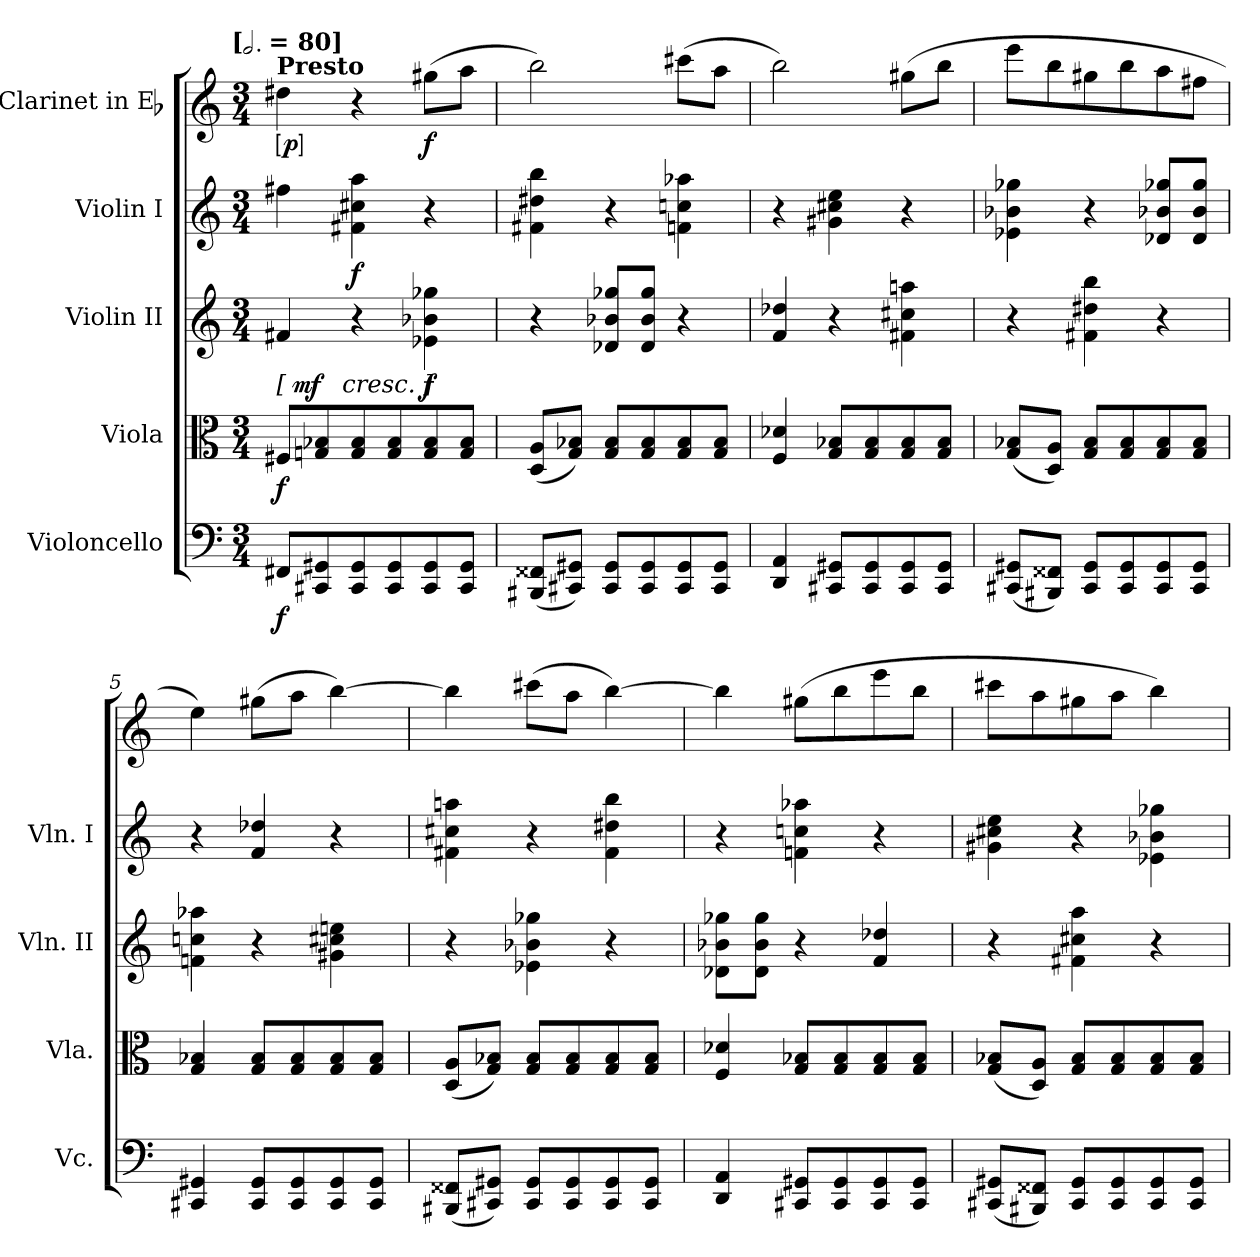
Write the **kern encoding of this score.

**kern	**dynam	**kern	**dynam	**kern	**dynam	**kern	**dynam	**kern	**dynam
*part5	*part5	*part4	*part4	*part3	*part3	*part2	*part2	*part1	*part1
*staff5	*staff5	*staff4	*staff4	*staff3	*staff3	*staff2	*staff2	*staff1	*staff1
*I"Violoncello	*	*I"Viola	*	*I"Violin II	*	*I"Violin I	*	*I"Clarinet in Eb	*
*I'Vc.	*	*I'Vla.	*	*I'Vln. II	*	*I'Vln. I	*	*	*
*clefF4	*	*clefC3	*	*clefG2	*	*clefG2	*	*clefG2	*
*	*	*	*	*	*	*	*	*ITrd-2c-3	*
*k[]	*	*k[]	*	*k[]	*	*k[]	*	*k[b-e-a-]	*
!!LO:TX:omd:t=[[half-dot] = 80]
*M3/4	*	*M3/4	*	*M3/4	*	*M3/4	*	*M3/4	*
*MM240	*	*MM240	*	*MM240	*	*MM240	*	*MM240	*
=1	=1	=1	=1	=1	=1	=1	=1	=1	=1
!	!	!	!	!	!	!	!	!LO:TX:a:B:t=Presto	!
!	!	!	!	!	!LO:DY:t=[ %s cresc. ]	!	!	!	!LO:DY:ed=brack
8FF#XL	f	8F#XL	f	4f#X	mf	4ff#X	.	4ff#Xi	p
8CC#X 8GG#X	.	8Gn 8B-X	.	.	.	.	.	.	.
8CC# 8GG#	.	8G 8B-	.	4r	.	4f#X 4cc#X 4aa	f	4r	.
8CC# 8GG#	.	8G 8B-	.	.	.	.	.	.	.
8CC# 8GG#	.	8G 8B-	.	4e-X 4b-X 4gg-X	f	4r	.	(8bbnL	f
8CC# 8GG#J	.	8G 8B-J	.	.	.	.	.	8cccJ	.
=2	=2	=2	=2	=2	=2	=2	=2	=2	=2
(8BBB#X 8FF##XL	.	(8D 8AL	.	4r	.	4f#X 4dd#X 4bb	.	2ddd)	.
8CC#X 8GG#XJ)	.	8G 8B-XJ)	.	.	.	.	.	.	.
8CC# 8GG#L	.	8G 8B-L	.	8d-X/ 8b-X/ 8gg-X/L	.	4r	.	.	.
8CC# 8GG#	.	8G 8B-	.	8d- 8b- 8gg-J	.	.	.	.	.
8CC# 8GG#	.	8G 8B-	.	4r	.	4fn 4ccn 4aa-X	.	(8eeenL	.
8CC# 8GG#J	.	8G 8B-J	.	.	.	.	.	8cccJ	.
=3	=3	=3	=3	=3	=3	=3	=3	=3	=3
4DD 4AA	.	4F 4d-X	.	4f 4dd-X	.	4r	.	2ddd)	.
8CC#X 8GG#XL	.	8G 8B-XL	.	4r	.	4g#X 4cc#X 4ee	.	.	.
8CC# 8GG#	.	8G 8B-	.	.	.	.	.	.	.
8CC# 8GG#	.	8G 8B-	.	4f#X 4cc#X 4aan	.	4r	.	(8bbnL	.
8CC# 8GG#J	.	8G 8B-J	.	.	.	.	.	8dddJ	.
=4	=4	=4	=4	=4	=4	=4	=4	=4	=4
(8CC#X 8GG#XL	.	(8G 8B-XL	.	4r	.	4e-X 4b-X 4gg-X	.	8gggL	.
8BBB#X 8FF##XJ)	.	8D 8AJ)	.	.	.	.	.	8ddd	.
8CC# 8GG#L	.	8G 8B-L	.	4f#X 4dd#X 4bb	.	4r	.	8bbn	.
8CC# 8GG#	.	8G 8B-	.	.	.	.	.	8ddd	.
8CC# 8GG#	.	8G 8B-	.	4r	.	8d-X/ 8b-X/ 8gg-X/L	.	8ccc	.
8CC# 8GG#J	.	8G 8B-J	.	.	.	8d- 8b- 8gg-J	.	8aanJ	.
=5	=5	=5	=5	=5	=5	=5	=5	=5	=5
4CC#X 4GG#X	.	4G 4B-X	.	4fn 4ccn 4aa-X	.	4r	.	4gg)	.
8CC# 8GG#L	.	8G 8B-L	.	4r	.	4f 4dd-X	.	(8bbnL	.
8CC# 8GG#	.	8G 8B-	.	.	.	.	.	8cccJ	.
8CC# 8GG#	.	8G 8B-	.	4g#X 4cc#X 4een	.	4r	.	[4ddd)	.
8CC# 8GG#J	.	8G 8B-J	.	.	.	.	.	.	.
=6	=6	=6	=6	=6	=6	=6	=6	=6	=6
(8BBB#X 8FF##XL	.	(8D 8AL	.	4r	.	4f#X 4cc#X 4aan	.	4ddd]	.
8CC#X 8GG#XJ)	.	8G 8B-XJ)	.	.	.	.	.	.	.
8CC# 8GG#L	.	8G 8B-L	.	4e-X 4b-X 4gg-X	.	4r	.	(8eeenL	.
8CC# 8GG#	.	8G 8B-	.	.	.	.	.	8cccJ	.
8CC# 8GG#	.	8G 8B-	.	4r	.	4f# 4dd#X 4bb	.	[4ddd)	.
8CC# 8GG#J	.	8G 8B-J	.	.	.	.	.	.	.
=7	=7	=7	=7	=7	=7	=7	=7	=7	=7
4DD 4AA	.	4F 4d-X	.	8d-X 8b-X 8gg-XL	.	4r	.	4ddd]	.
.	.	.	.	8d- 8b- 8gg-J	.	.	.	.	.
8CC#X 8GG#XL	.	8G 8B-XL	.	4r	.	4fn 4ccn 4aa-X	.	(8bbnL	.
8CC# 8GG#	.	8G 8B-	.	.	.	.	.	8ddd	.
8CC# 8GG#	.	8G 8B-	.	4f 4dd-X	.	4r	.	8ggg	.
8CC# 8GG#J	.	8G 8B-J	.	.	.	.	.	8dddJ	.
=8	=8	=8	=8	=8	=8	=8	=8	=8	=8
(8CC#X 8GG#XL	.	(8G 8B-XL	.	4r	.	4g#X 4cc#X 4ee	.	8eeenL	.
8BBB#X 8FF##XJ)	.	8D 8AJ)	.	.	.	.	.	8ccc	.
8CC# 8GG#L	.	8G 8B-L	.	4f#X 4cc#X 4aa	.	4r	.	8bbn	.
8CC# 8GG#	.	8G 8B-	.	.	.	.	.	8cccJ	.
8CC# 8GG#	.	8G 8B-	.	4r	.	4e-X 4b-X 4gg-X	.	4ddd)	.
8CC# 8GG#J	.	8G 8B-J	.	.	.	.	.	.	.
=	=	=	=	=	=	=	=	=	=
*-	*-	*-	*-	*-	*-	*-	*-	*-	*-
